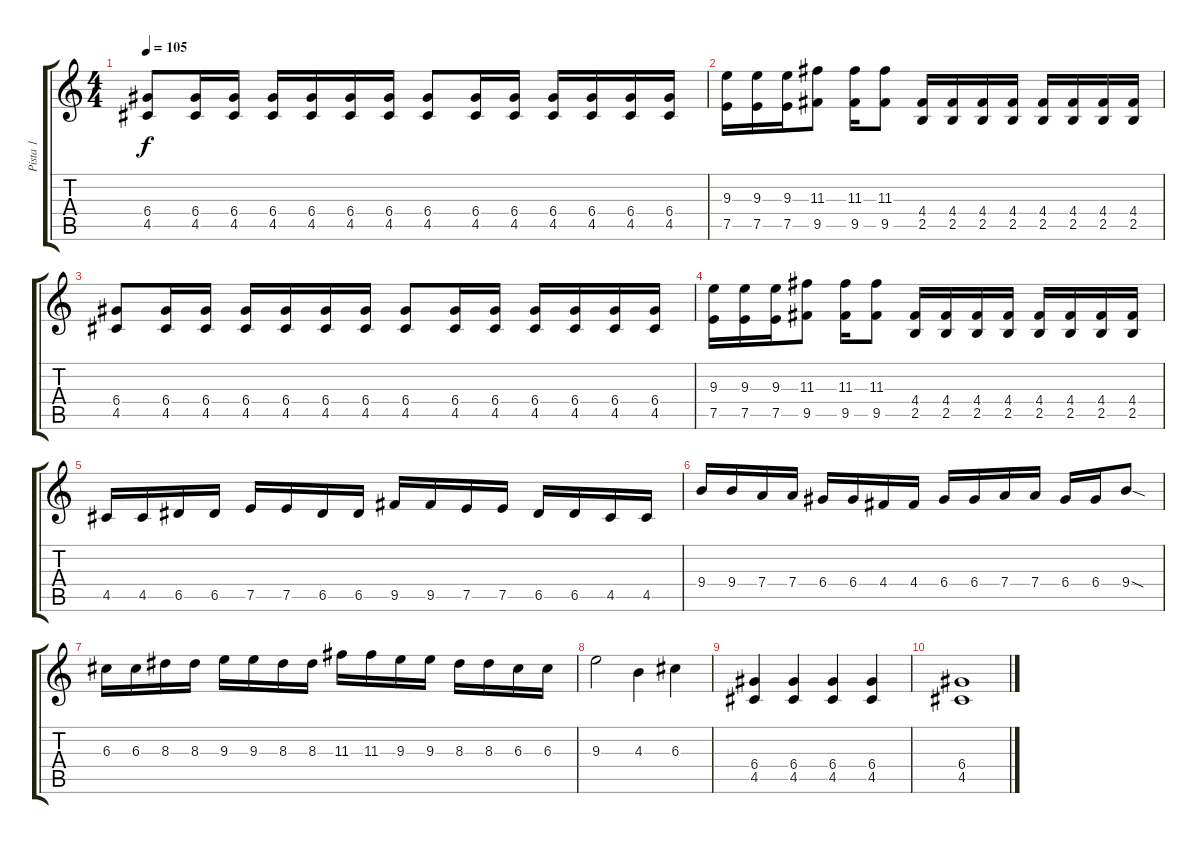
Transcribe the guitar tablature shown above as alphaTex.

\track ("Pista 1" "Pista 1") {instrument electricguitarmuted}
\staff {score tabs}
\tuning (E4 B3 G3 D3 A2 E2) {hide}
\ts (4 4)
\tempo 105
\clef g2
\ks c
(6.4 4.5).8{dy f} (6.4 4.5).16 (6.4 4.5).16 (6.4 4.5).16 (6.4 4.5).16 (6.4 4.5).16 (6.4 4.5).16 (6.4 4.5).8 (6.4 4.5).16 (6.4 4.5).16 (6.4 4.5).16 (6.4 4.5).16 (6.4 4.5).16 (6.4 4.5).16 |
(9.3 7.5).16 (9.3 7.5).16 (9.3 7.5).16 (11.3 9.5).8 (11.3 9.5).16 (11.3 9.5).8 (4.4 2.5).16 (4.4 2.5).16 (4.4 2.5).16 (4.4 2.5).16 (4.4 2.5).16 (4.4 2.5).16 (4.4 2.5).16 (4.4 2.5).16 |
(6.4 4.5).8 (6.4 4.5).16 (6.4 4.5).16 (6.4 4.5).16 (6.4 4.5).16 (6.4 4.5).16 (6.4 4.5).16 (6.4 4.5).8 (6.4 4.5).16 (6.4 4.5).16 (6.4 4.5).16 (6.4 4.5).16 (6.4 4.5).16 (6.4 4.5).16 |
(9.3 7.5).16 (9.3 7.5).16 (9.3 7.5).16 (11.3 9.5).8 (11.3 9.5).16 (11.3 9.5).8 (4.4 2.5).16 (4.4 2.5).16 (4.4 2.5).16 (4.4 2.5).16 (4.4 2.5).16 (4.4 2.5).16 (4.4 2.5).16 (4.4 2.5).16 |
4.5.16 4.5.16 6.5.16 6.5.16 7.5.16 7.5.16 6.5.16 6.5.16 9.5.16 9.5.16 7.5.16 7.5.16 6.5.16 6.5.16 4.5.16 4.5.16 |
9.4.16 9.4.16 7.4.16 7.4.16 6.4.16 6.4.16 4.4.16 4.4.16 6.4.16 6.4.16 7.4.16 7.4.16 6.4.16 6.4.16 9.4{sod}.8 |
6.3.16 6.3.16 8.3.16 8.3.16 9.3.16 9.3.16 8.3.16 8.3.16 11.3.16 11.3.16 9.3.16 9.3.16 8.3.16 8.3.16 6.3.16 6.3.16 |
9.3.2 4.3.4 6.3.4 |
(6.4 4.5).4 (6.4 4.5).4 (6.4 4.5).4 (6.4 4.5).4 |
(6.4 4.5).1
